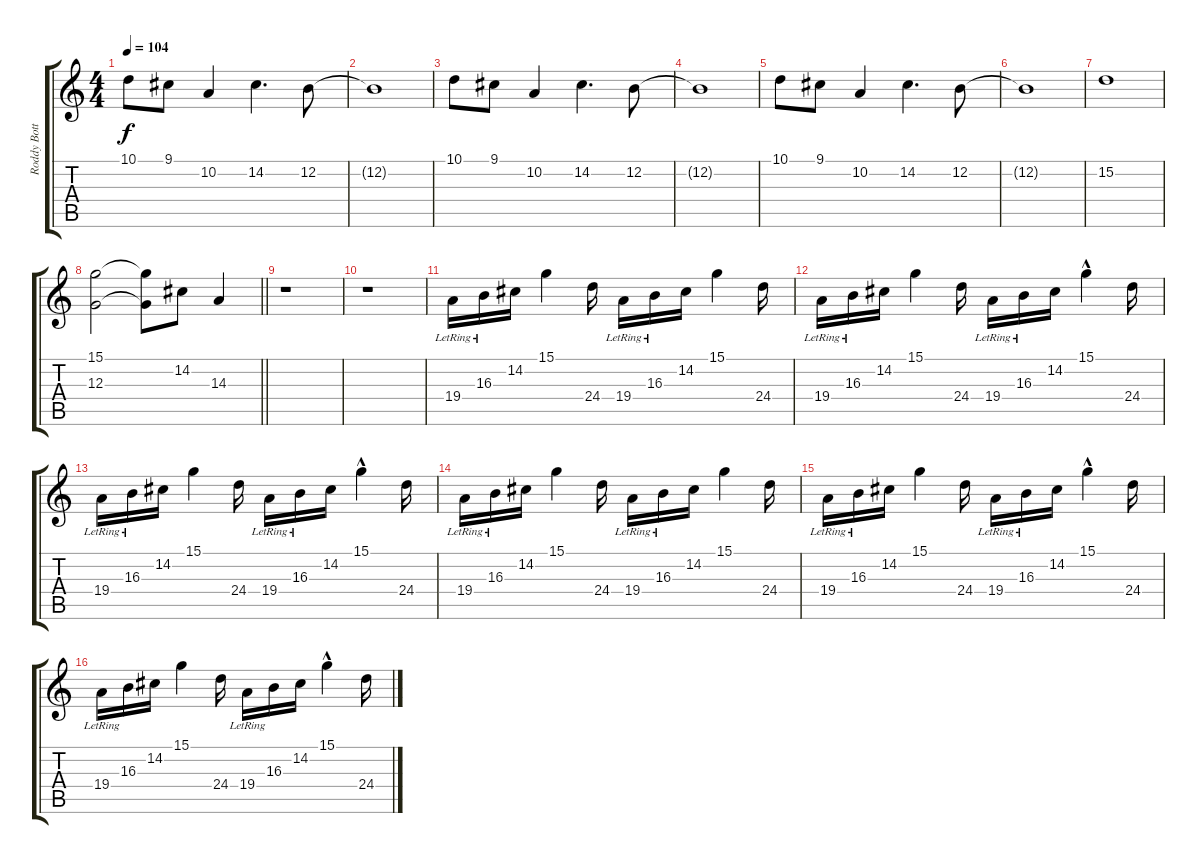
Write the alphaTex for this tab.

\track ("Roddy Bottum - Keyboard" "Roddy Bott") {instrument stringensemble1}
\staff {score tabs}
\tuning (E4 B3 G3 D3 A2 E2) {hide}
\ts (4 4)
\tempo 104
\clef g2
\ks c
10.1.8{dy f volume 13} 9.1.8 10.2.4 14.2.4{d} 12.2.8 |
12.2{t}.1 |
10.1.8 9.1.8 10.2.4 14.2.4{d} 12.2.8 |
12.2{t}.1 |
10.1.8 9.1.8 10.2.4 14.2.4{d} 12.2.8 |
12.2{t}.1 |
15.2.1 |
\barLineRight lightlight
(15.1 12.3).2 (15.1{t} 12.3{t}).8 14.2.8 14.3.4 |
r.1 |
r.1 |
19.4{lr}.16{volume 4} 16.3{lr}.16{volume 13} 14.2.16 15.1.4 24.4.16 19.4{lr}.16 16.3{lr}.16 14.2.16 15.1.4 24.4.16 |
19.4{lr}.16 16.3{lr}.16 14.2.16 15.1.4 24.4.16 19.4{lr}.16 16.3{lr}.16 14.2.16 15.1{hac}.4 24.4.16 |
19.4{lr}.16 16.3{lr}.16 14.2.16 15.1.4 24.4.16 19.4{lr}.16 16.3{lr}.16 14.2.16 15.1{hac}.4 24.4.16 |
19.4{lr}.16 16.3{lr}.16 14.2.16 15.1.4 24.4.16 19.4{lr}.16 16.3{lr}.16 14.2.16 15.1.4 24.4.16 |
19.4{lr}.16{volume 9} 16.3{lr}.16 14.2.16 15.1.4 24.4.16 19.4{lr}.16 16.3{lr}.16 14.2.16 15.1{hac}.4 24.4.16 |
19.4{lr}.16 16.3{lr}.16 14.2.16 15.1.4 24.4.16 19.4{lr}.16 16.3{lr}.16 14.2.16 15.1{hac}.4 24.4.16
